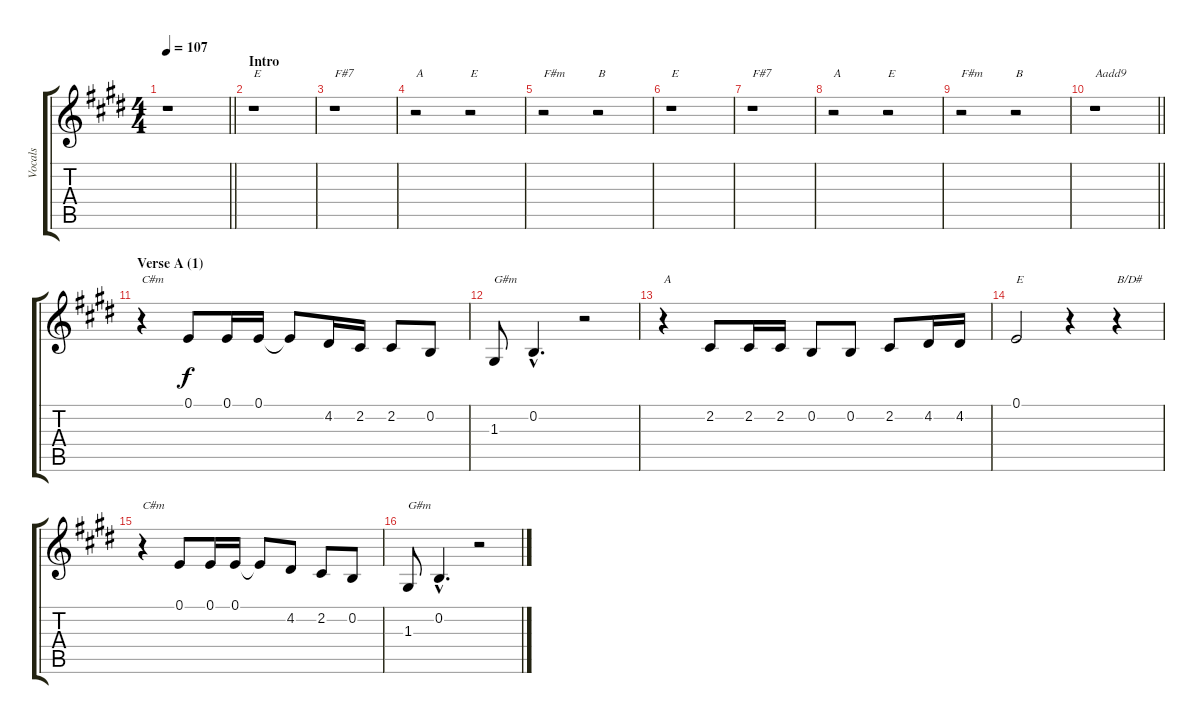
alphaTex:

\track ("Vocals" "Vocals") {instrument sopranosax}
\staff {score tabs}
\tuning (E4 B3 G3 D3 A2 E2) {hide}
\ts (4 4)
\tempo 107
\clef g2
\barLineRight lightlight
\ks e
r.1{dy f instrument sopranosax} |
\section ("" "Intro")
r.1{txt "E"} |
r.1{txt "F#7"} |
r.2{txt "A"} r.2{txt "E"} |
r.2{txt "F#m"} r.2{txt "B"} |
r.1{txt "E"} |
r.1{txt "F#7"} |
r.2{txt "A"} r.2{txt "E"} |
r.2{txt "F#m"} r.2{txt "B"} |
\barLineRight lightlight
r.1{txt "Aadd9"} |
\section ("" "Verse A (1)")
r.4{txt "C#m"} 0.1.8 0.1.16 0.1.16 0.1{t}.8 4.2.16 2.2.16 2.2.8 0.2.8 |
1.3.8{txt "G#m"} 0.2{hac}.4{d} r.2 |
r.4{txt "A"} 2.2.8 2.2.16 2.2.16 0.2.8 0.2.8 2.2.8 4.2.16 4.2.16 |
0.1.2{txt "E"} r.4 r.4{txt "B/D#"} |
r.4{txt "C#m"} 0.1.8 0.1.16 0.1.16 0.1{t}.8 4.2.8 2.2.8 0.2.8 |
1.3.8{txt "G#m"} 0.2{hac}.4{d} r.2
